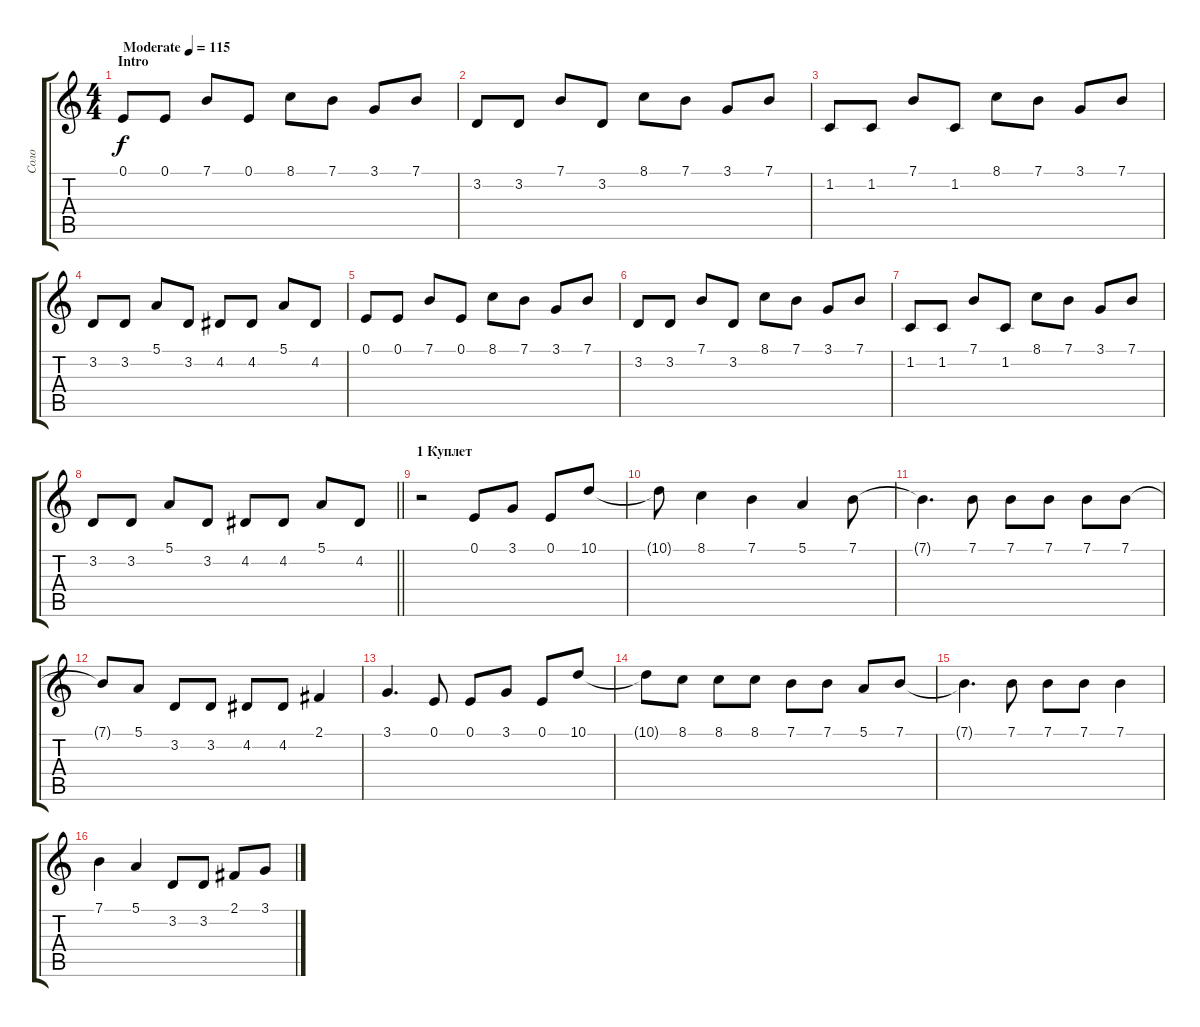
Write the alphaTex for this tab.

\track ("Соло" "Соло") {instrument acousticgrandpiano}
\staff {score tabs}
\tuning (E4 B3 G3 D3 A2 E2) {hide}
\ts (4 4)
\section ("" "Intro")
\tempo (115 "Moderate")
\clef g2
\ks c
0.1.8{dy f instrument acousticgrandpiano} 0.1.8 7.1.8 0.1.8 8.1.8 7.1.8 3.1.8 7.1.8 |
3.2.8 3.2.8 7.1.8 3.2.8 8.1.8 7.1.8 3.1.8 7.1.8 |
1.2.8 1.2.8 7.1.8 1.2.8 8.1.8 7.1.8 3.1.8 7.1.8 |
3.2.8 3.2.8 5.1.8 3.2.8 4.2.8 4.2.8 5.1.8 4.2.8 |
0.1.8 0.1.8 7.1.8 0.1.8 8.1.8 7.1.8 3.1.8 7.1.8 |
3.2.8 3.2.8 7.1.8 3.2.8 8.1.8 7.1.8 3.1.8 7.1.8 |
1.2.8 1.2.8 7.1.8 1.2.8 8.1.8 7.1.8 3.1.8 7.1.8 |
\barLineRight lightlight
3.2.8 3.2.8 5.1.8 3.2.8 4.2.8 4.2.8 5.1.8 4.2.8 |
\section ("" "1 Куплет")
r.2 0.1.8 3.1.8 0.1.8 10.1.8 |
10.1{t}.8 8.1.4 7.1.4 5.1.4 7.1.8 |
7.1{t}.4{d} 7.1.8 7.1.8 7.1.8 7.1.8 7.1.8 |
7.1{t}.8 5.1.8 3.2.8 3.2.8 4.2.8 4.2.8 2.1.4 |
3.1.4{d} 0.1.8 0.1.8 3.1.8 0.1.8 10.1.8 |
10.1{t}.8 8.1.8 8.1.8 8.1.8 7.1.8 7.1.8 5.1.8 7.1.8 |
7.1{t}.4{d} 7.1.8 7.1.8 7.1.8 7.1.4 |
7.1.4 5.1.4 3.2.8 3.2.8 2.1.8 3.1.8
